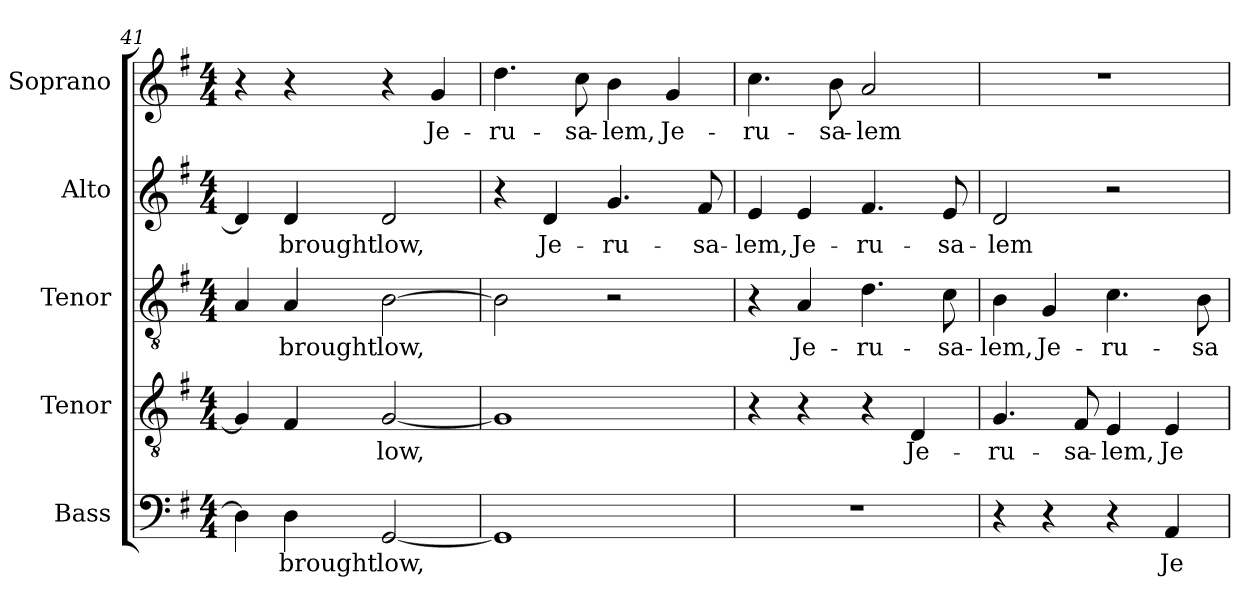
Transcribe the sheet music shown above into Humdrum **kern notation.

**kern	**text	**kern	**text	**kern	**text	**kern	**text	**kern	**text
*part5	*part5	*part4	*part4	*part3	*part3	*part2	*part2	*part1	*part1
*staff5	*staff5	*staff4	*staff4	*staff3	*staff3	*staff2	*staff2	*staff1	*staff1
*I"Bass	*	*I"Tenor	*	*I"Tenor	*	*I"Alto	*	*I"Soprano	*
*I'B.	*	*I'T.	*	*I'T.	*	*I'A.	*	*I'S.	*
*clefF4	*	*clefGv2	*	*clefGv2	*	*clefG2	*	*clefG2	*
*	*	*ITrd7c12	*	*ITrd7c12	*	*	*	*	*
*k[f#]	*	*k[f#]	*	*k[f#]	*	*k[f#]	*	*k[f#]	*
*G:	*	*G:	*	*G:	*	*G:	*	*G:	*
*M4/4	*	*M4/4	*	*M4/4	*	*M4/4	*	*M4/4	*
=41	=41	=41	=41	=41	=41	=41	=41	=41	=41
4Di\]	.	4GGi/]	.	4AAi/	.	4di/]	.	4r	.
!	!LO:LY:b:color=#000000	!	!	!	!	!	!	!	!
!	!	!	!	!	!LO:LY:b:color=#000000	!	!	!	!
!	!	!	!	!	!	!	!LO:LY:b:color=#000000	!	!
4Di\	brought	4FF#i/	.	4AAi/	brought	4di/	brought	4r	.
!	!LO:LY:b:color=#000000	!	!	!	!	!	!	!	!
!	!	!	!LO:LY:b:color=#000000	!	!	!	!	!	!
!	!	!	!	!	!LO:LY:b:color=#000000	!	!	!	!
!	!	!	!	!	!	!	!LO:LY:b:color=#000000	!	!
[2GGi/	low,	[2GGi/	low,	[2BBi\	low,	2di/	low,	4r	.
!	!	!	!	!	!	!	!	!	!LO:LY:b:color=#000000
.	.	.	.	.	.	.	.	4gi/	Je-
=42	=42	=42	=42	=42	=42	=42	=42	=42	=42
!	!	!	!	!	!	!	!	!	!LO:LY:b:color=#000000
1GGi]	.	1GGi]	.	2BBi\]	.	4r	.	4.ddi\	-ru-
!	!	!	!	!	!	!	!LO:LY:b:color=#000000	!	!
.	.	.	.	.	.	4di/	Je-	.	.
!	!	!	!	!	!	!	!	!	!LO:LY:b:color=#000000
.	.	.	.	.	.	.	.	8cci\	-sa-
!	!	!	!	!	!	!	!LO:LY:b:color=#000000	!	!
!	!	!	!	!	!	!	!	!	!LO:LY:b:color=#000000
.	.	.	.	2r	.	4.gi/	-ru-	4bi\	-lem,
!	!	!	!	!	!	!	!	!	!LO:LY:b:color=#000000
.	.	.	.	.	.	.	.	4gi/	Je-
!	!	!	!	!	!	!	!LO:LY:b:color=#000000	!	!
.	.	.	.	.	.	8f#i/	-sa-	.	.
!!LO:LB:g=z
=43	=43	=43	=43	=43	=43	=43	=43	=43	=43
!	!	!	!	!	!	!	!LO:LY:b:color=#000000	!	!
!	!	!	!	!	!	!	!	!	!LO:LY:b:color=#000000
1r	.	4r	.	4r	.	4ei/	-lem,	4.cci\	-ru-
!	!	!	!	!	!LO:LY:b:color=#000000	!	!	!	!
!	!	!	!	!	!	!	!LO:LY:b:color=#000000	!	!
.	.	4r	.	4AAi/	Je-	4ei/	Je-	.	.
!	!	!	!	!	!	!	!	!	!LO:LY:b:color=#000000
.	.	.	.	.	.	.	.	8bi\	-sa-
!	!	!	!	!	!LO:LY:b:color=#000000	!	!	!	!
!	!	!	!	!	!	!	!LO:LY:b:color=#000000	!	!
!	!	!	!	!	!	!	!	!	!LO:LY:b:color=#000000
.	.	4r	.	4.Di\	-ru-	4.f#i/	-ru-	2ai/	-lem
!	!	!	!LO:LY:b:color=#000000	!	!	!	!	!	!
.	.	4DDi/	Je-	.	.	.	.	.	.
!	!	!	!	!	!LO:LY:b:color=#000000	!	!	!	!
!	!	!	!	!	!	!	!LO:LY:b:color=#000000	!	!
.	.	.	.	8Ci\	-sa-	8ei/	-sa-	.	.
=44	=44	=44	=44	=44	=44	=44	=44	=44	=44
!	!	!	!LO:LY:b:color=#000000	!	!	!	!	!	!
!	!	!	!	!	!LO:LY:b:color=#000000	!	!	!	!
!	!	!	!	!	!	!	!LO:LY:b:color=#000000	!	!
4r	.	4.GGi/	-ru-	4BBi\	-lem,	2di/	-lem	1r	.
!	!	!	!	!	!LO:LY:b:color=#000000	!	!	!	!
4r	.	.	.	4GGi/	Je-	.	.	.	.
!	!	!	!LO:LY:b:color=#000000	!	!	!	!	!	!
.	.	8FF#i/	-sa-	.	.	.	.	.	.
!	!	!	!LO:LY:b:color=#000000	!	!	!	!	!	!
!	!	!	!	!	!LO:LY:b:color=#000000	!	!	!	!
4r	.	4EEi/	-lem,	4.Ci\	-ru-	2r	.	.	.
!	!LO:LY:b:color=#000000	!	!	!	!	!	!	!	!
!	!	!	!LO:LY:b:color=#000000	!	!	!	!	!	!
4AAi/	Je-	4EEi/	Je-	.	.	.	.	.	.
!	!	!	!	!	!LO:LY:b:color=#000000	!	!	!	!
.	.	.	.	8BBi\	-sa-	.	.	.	.
=	=	=	=	=	=	=	=	=	=
*-	*-	*-	*-	*-	*-	*-	*-	*-	*-
